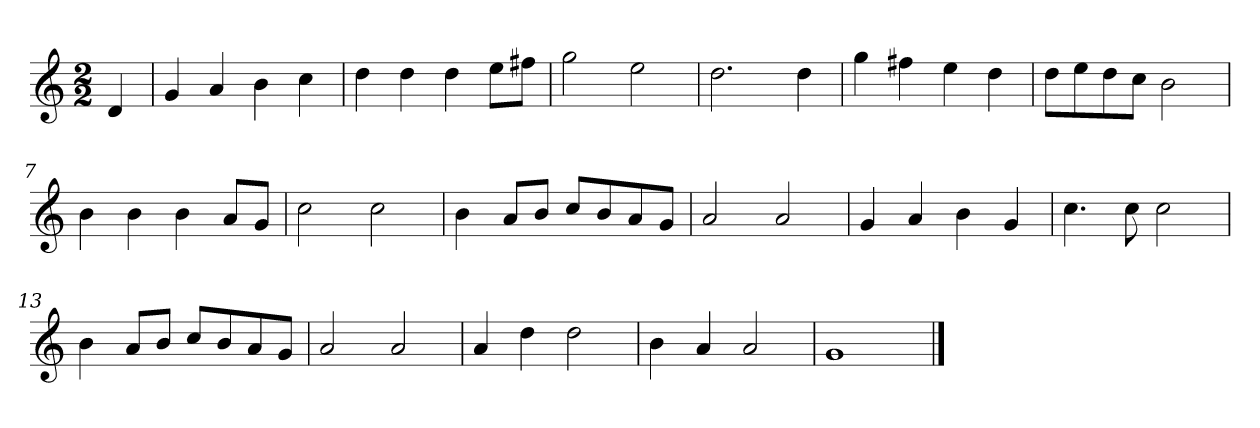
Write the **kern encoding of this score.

**kern
*part1
*staff1
*k[]
*M2/2
*MM120
=
4d
=1
4g
4a
4b
4cc
=2
4dd
4dd
4dd
8eeL
8ff#XJ
=3
2gg
2ee
=4
2.dd
4dd
=5
4gg
4ff#X
4ee
4dd
=6
8ddL
8ee
8dd
8ccJ
2b
=7
4b
4b
4b
8aL
8gJ
=8
2cc
2cc
=9
4b
8aL
8bJ
8ccL
8b
8a
8gJ
=10
2a
2a
=11
4g
4a
4b
4g
=12
4.cc
8cc
2cc
=13
4b
8aL
8bJ
8ccL
8b
8a
8gJ
=14
2a
2a
=15
4a
4dd
2dd
=16
4b
4a
2a
=17
1g
==
*-
